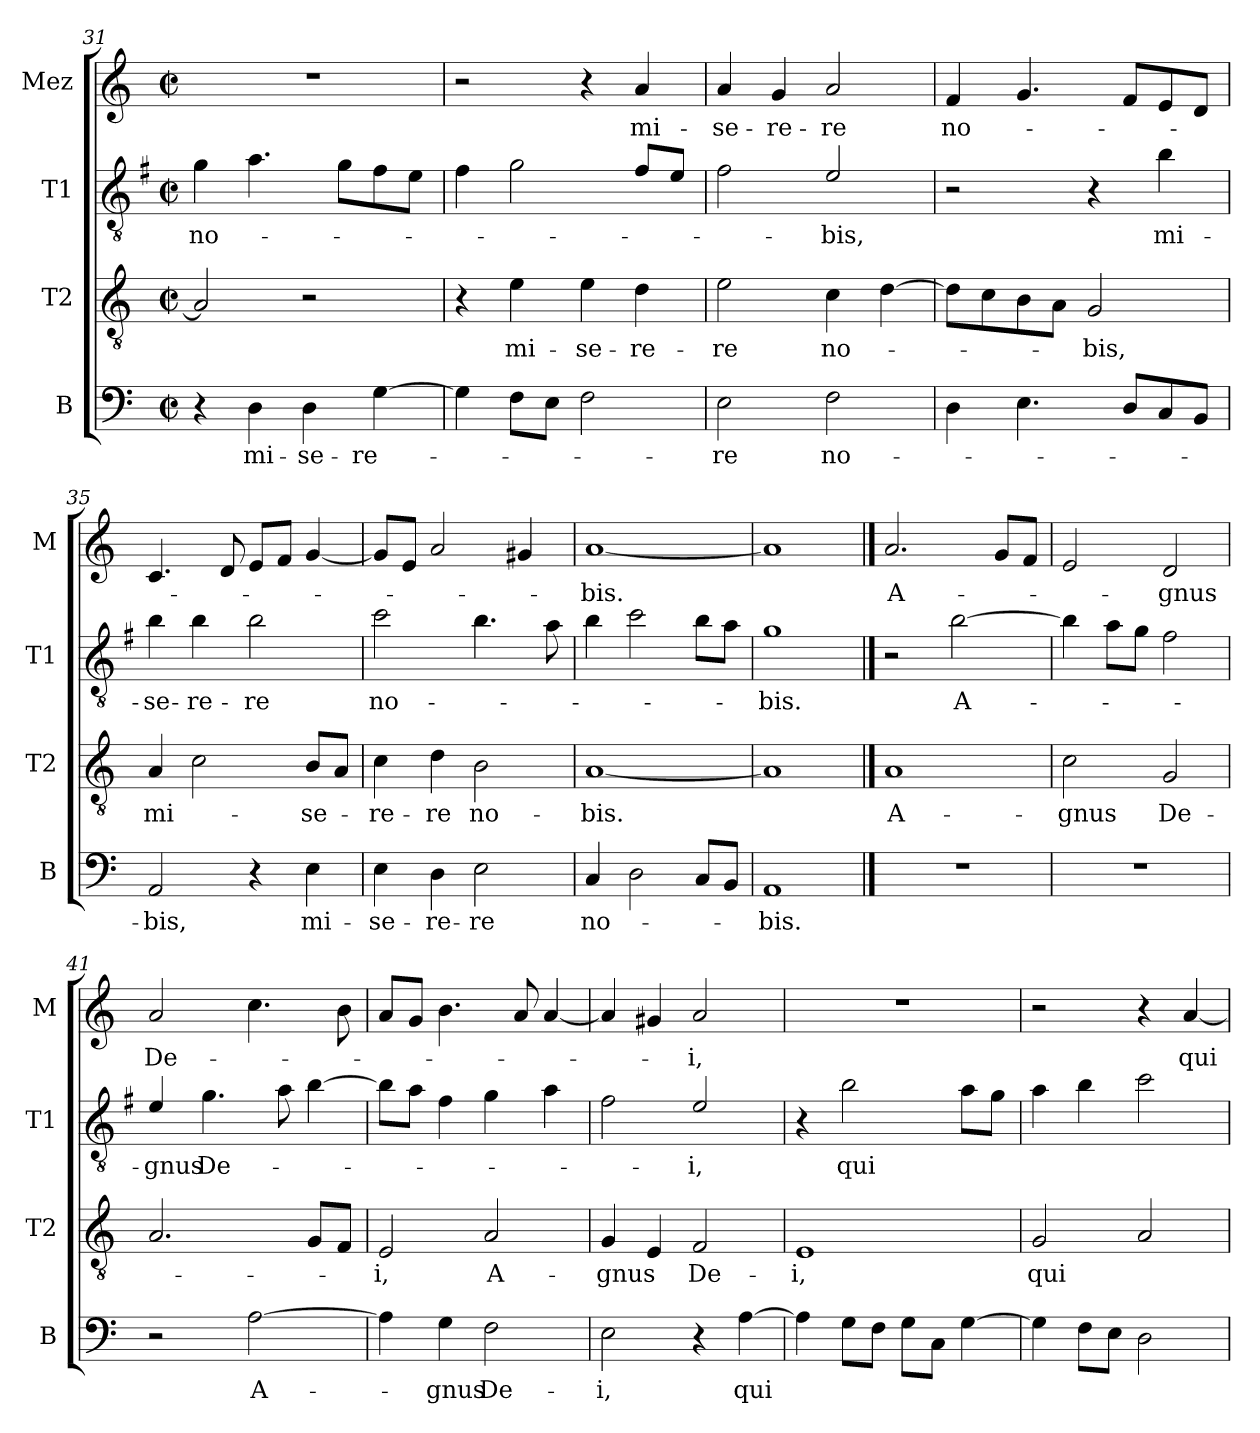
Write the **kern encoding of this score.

**kern	**text	**kern	**text	**kern	**text	**kern	**text
*part4	*part4	*part3	*part3	*part2	*part2	*part1	*part1
*staff4	*staff4	*staff3	*staff3	*staff2	*staff2	*staff1	*staff1
*I"B	*	*I"T2	*	*I"T1	*	*I"Mez	*
*I'B	*	*I'T2	*	*I'T1	*	*I'M	*
!!LO:LB:g=z
*clefF4	*	*clefGv2	*	*clefGv2	*	*clefG2	*
*	*	*	*	*ITrd4c7	*	*	*
*k[]	*	*k[]	*	*k[]	*	*k[]	*
*M2/2	*	*M2/2	*	*M2/2	*	*M2/2	*
*met(c|)	*	*met(c|)	*	*met(c|)	*	*met(c|)	*
=31	=31	=31	=31	=31	=31	=31	=31
!	!	!	!	!	!LO:LY:b	!	!
4r	.	2A/]	.	4c\	no-	1r	.
!	!LO:LY:b	!	!	!	!	!	!
4D\	mi-	.	.	4.d\	.	.	.
!	!LO:LY:b	!	!	!	!	!	!
4D\	-se-	2r	.	.	.	.	.
.	.	.	.	8c\L	.	.	.
!	!LO:LY:b	!	!	!	!	!	!
[4G\	-re-	.	.	8B\	.	.	.
.	.	.	.	8A\J	.	.	.
=32	=32	=32	=32	=32	=32	=32	=32
4G\]	.	4r	.	4B\	.	2r	.
!	!	!	!LO:LY:b	!	!	!	!
8F\L	.	4e\	mi-	2c\	.	.	.
8E\J	.	.	.	.	.	.	.
!	!	!	!LO:LY:b	!	!	!	!
2F\	.	4e\	-se-	.	.	4r	.
!	!	!	!LO:LY:b	!	!	!	!LO:LY:b
.	.	4d\	-re-	8B/L	.	4a/	mi-
.	.	.	.	8A/J	.	.	.
=33	=33	=33	=33	=33	=33	=33	=33
!	!LO:LY:b	!	!LO:LY:b	!	!	!	!LO:LY:b
2E\	-re	2e\	-re	2B\	.	4a/	-se-
!	!	!	!	!	!	!	!LO:LY:b
.	.	.	.	.	.	4g/	-re-
!	!LO:LY:b	!	!LO:LY:b	!	!LO:LY:b	!	!LO:LY:b
2F\	no-	4c\	no-	2A/	-bis,	2a/	-re
.	.	[4d\	.	.	.	.	.
=34	=34	=34	=34	=34	=34	=34	=34
!	!	!	!	!	!	!	!LO:LY:b
4D\	.	8d\L]	.	2r	.	4f/	no-
.	.	8c\	.	.	.	.	.
4.E\	.	8B\	.	.	.	4.g/	.
.	.	8A\J	.	.	.	.	.
!	!	!	!LO:LY:b	!	!	!	!
.	.	2G/	-bis,	4r	.	.	.
8D/L	.	.	.	.	.	8f/L	.
!	!	!	!	!	!LO:LY:b	!	!
8C/	.	.	.	4e\	mi-	8e/	.
8BB/J	.	.	.	.	.	8d/J	.
=35	=35	=35	=35	=35	=35	=35	=35
!	!LO:LY:b	!	!LO:LY:b	!	!LO:LY:b	!	!
2AA/	-bis,	4A/	mi-	4e\	-se-	4.c/	.
!	!	!	!	!	!LO:LY:b	!	!
.	.	2c\	.	4e\	-re-	.	.
.	.	.	.	.	.	8d/	.
!	!	!	!	!	!LO:LY:b	!	!
4r	.	.	.	2e\	-re	8e/L	.
.	.	.	.	.	.	8f/J	.
!	!LO:LY:b	!	!LO:LY:b	!	!	!	!
4E\	mi-	8B/L	-se-	.	.	[4g/	.
.	.	8A/J	.	.	.	.	.
!!LO:PB:g=z
=36	=36	=36	=36	=36	=36	=36	=36
!	!LO:LY:b	!	!LO:LY:b	!	!LO:LY:b	!	!
4E\	-se-	4c\	-re-	2f\	no-	8g/L]	.
.	.	.	.	.	.	8e/J	.
!	!LO:LY:b	!	!LO:LY:b	!	!	!	!
4D\	-re-	4d\	-re	.	.	2a/	.
!	!LO:LY:b	!	!LO:LY:b	!	!	!	!
2E\	-re	2B\	no-	4.e\	.	.	.
.	.	.	.	.	.	4g#X/	.
.	.	.	.	8d\	.	.	.
=37	=37	=37	=37	=37	=37	=37	=37
!	!LO:LY:b	!	!LO:LY:b	!	!	!	!LO:LY:b
4C/	no-	[1A	-bis.	4e\	.	[1a	bis.
2D\	.	.	.	2f\	.	.	.
8C/L	.	.	.	8e\L	.	.	.
8BB/J	.	.	.	8d\J	.	.	.
=38	=38	=38	=38	=38	=38	=38	=38
!	!LO:LY:b	!	!	!	!LO:LY:b	!	!
1AA	-bis.	1A]	.	1c	-bis.	1a]	.
==39	==39	==39	==39	==39	==39	==39	==39
!	!	!	!LO:LY:b	!	!	!	!LO:LY:b
1r	.	1A	A-	2r	.	2.a/	-A-
!	!	!	!	!	!LO:LY:b	!	!
.	.	.	.	[2e\	A-	.	.
.	.	.	.	.	.	8g/L	.
.	.	.	.	.	.	8f/J	.
=40	=40	=40	=40	=40	=40	=40	=40
!	!	!	!LO:LY:b	!	!	!	!
1r	.	2c\	-gnus	4e\]	.	2e/	.
.	.	.	.	8d\L	.	.	.
.	.	.	.	8c\J	.	.	.
!	!	!	!LO:LY:b	!	!	!	!LO:LY:b
.	.	2G/	De-	2B\	.	2d/	-gnus
=41	=41	=41	=41	=41	=41	=41	=41
!	!	!	!	!	!LO:LY:b	!	!LO:LY:b
2r	.	2.A/	.	4A/	-gnus	2a/	De-
!	!	!	!	!	!LO:LY:b	!	!
.	.	.	.	4.c\	De-	.	.
!	!LO:LY:b	!	!	!	!	!	!
[2A\	A-	.	.	.	.	4.cc\	.
.	.	.	.	8d\	.	.	.
.	.	8G/L	.	[4e\	.	.	.
.	.	8F/J	.	.	.	8b\	.
!!LO:LB:g=z
=42	=42	=42	=42	=42	=42	=42	=42
!	!	!	!LO:LY:b	!	!	!	!
4A\]	.	2E/	-i,	8e\L]	.	8a/L	.
.	.	.	.	8d\J	.	8g/J	.
!	!LO:LY:b	!	!	!	!	!	!
4G\	-gnus	.	.	4B\	.	4.b\	.
!	!LO:LY:b	!	!LO:LY:b	!	!	!	!
2F\	De-	2A/	A-	4c\	.	.	.
.	.	.	.	.	.	8a/	.
.	.	.	.	4d\	.	[4a/	.
=43	=43	=43	=43	=43	=43	=43	=43
!	!LO:LY:b	!	!LO:LY:b	!	!	!	!
2E\	-i,	4G/	-gnus	2B\	.	4a/]	.
.	.	4E/	.	.	.	4g#X/	.
!	!	!	!LO:LY:b	!	!LO:LY:b	!	!LO:LY:b
4r	.	2F/	De-	2A/	-i,	2a/	-i,
!	!LO:LY:b	!	!	!	!	!	!
[4A\	qui	.	.	.	.	.	.
=44	=44	=44	=44	=44	=44	=44	=44
!	!	!	!LO:LY:b	!	!	!	!
4A\]	.	1E	-i,	4r	.	1r	.
!	!	!	!	!	!LO:LY:b	!	!
8G\L	.	.	.	2e\	qui	.	.
8F\J	.	.	.	.	.	.	.
8G\L	.	.	.	.	.	.	.
8C\J	.	.	.	.	.	.	.
[4G\	.	.	.	8d\L	.	.	.
.	.	.	.	8c\J	.	.	.
=45	=45	=45	=45	=45	=45	=45	=45
!	!	!	!LO:LY:b	!	!	!	!
4G\]	.	2G/	qui	4d\	.	2r	.
8F\L	.	.	.	4e\	.	.	.
8E\J	.	.	.	.	.	.	.
2D\	.	2A/	.	2f\	.	4r	.
!	!	!	!	!	!	!	!LO:LY:b
.	.	.	.	.	.	[4a/	qui-
=	=	=	=	=	=	=	=
*-	*-	*-	*-	*-	*-	*-	*-
